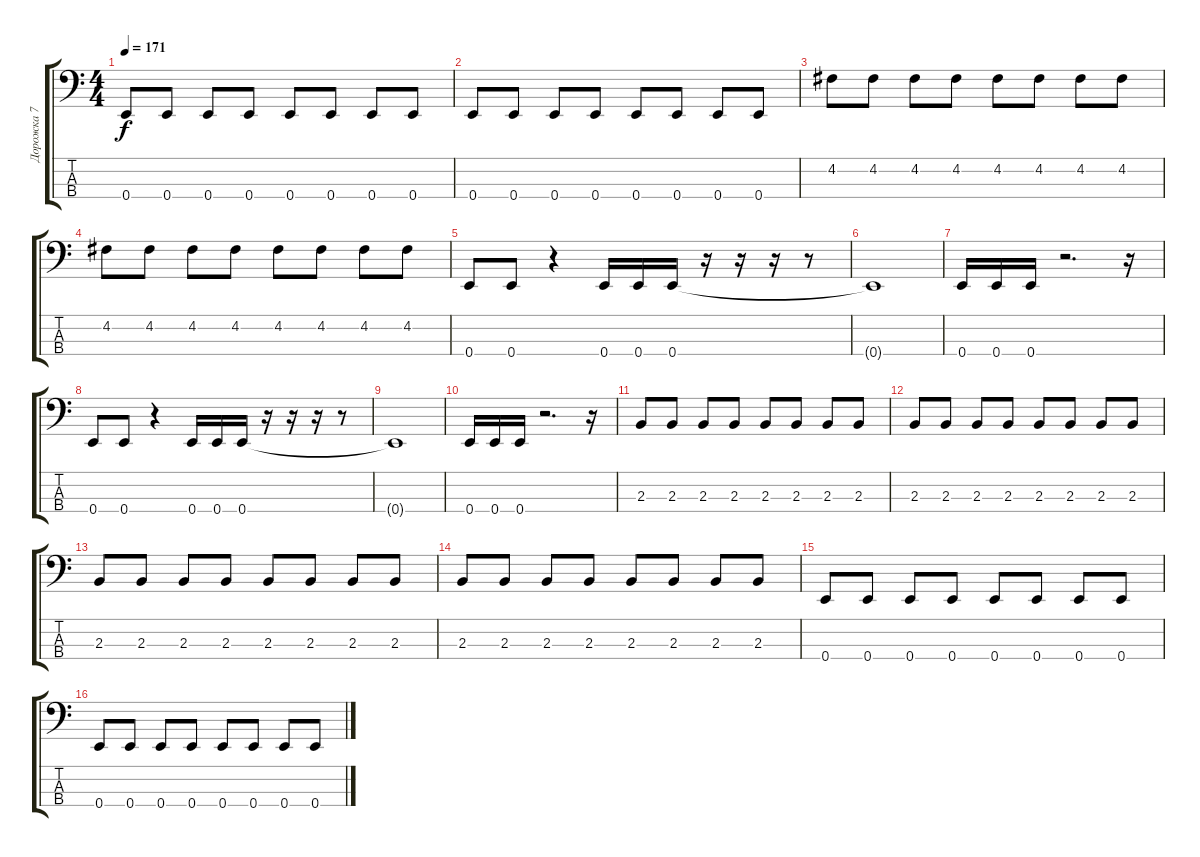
\track ("Дорожка 7" "Дорожка 7") {instrument electricbasspick}
\staff {score tabs}
\tuning (G2 D2 A1 E1) {hide}
\ts (4 4)
\tempo 171
\clef f4
\ks c
0.4.8{dy f} 0.4.8 0.4.8 0.4.8 0.4.8 0.4.8 0.4.8 0.4.8 |
0.4.8 0.4.8 0.4.8 0.4.8 0.4.8 0.4.8 0.4.8 0.4.8 |
4.2.8 4.2.8 4.2.8 4.2.8 4.2.8 4.2.8 4.2.8 4.2.8 |
4.2.8 4.2.8 4.2.8 4.2.8 4.2.8 4.2.8 4.2.8 4.2.8 |
0.4.8 0.4.8 r.4 0.4.16 0.4.16 0.4.16 r.16 r.16 r.16 r.8 |
0.4{t}.1 |
0.4.16 0.4.16 0.4.16 r.2{d} r.16 |
0.4.8 0.4.8 r.4 0.4.16 0.4.16 0.4.16 r.16 r.16 r.16 r.8 |
0.4{t}.1 |
0.4.16 0.4.16 0.4.16 r.2{d} r.16 |
2.3.8 2.3.8 2.3.8 2.3.8 2.3.8 2.3.8 2.3.8 2.3.8 |
2.3.8 2.3.8 2.3.8 2.3.8 2.3.8 2.3.8 2.3.8 2.3.8 |
2.3.8 2.3.8 2.3.8 2.3.8 2.3.8 2.3.8 2.3.8 2.3.8 |
2.3.8 2.3.8 2.3.8 2.3.8 2.3.8 2.3.8 2.3.8 2.3.8 |
0.4.8 0.4.8 0.4.8 0.4.8 0.4.8 0.4.8 0.4.8 0.4.8 |
0.4.8 0.4.8 0.4.8 0.4.8 0.4.8 0.4.8 0.4.8 0.4.8
